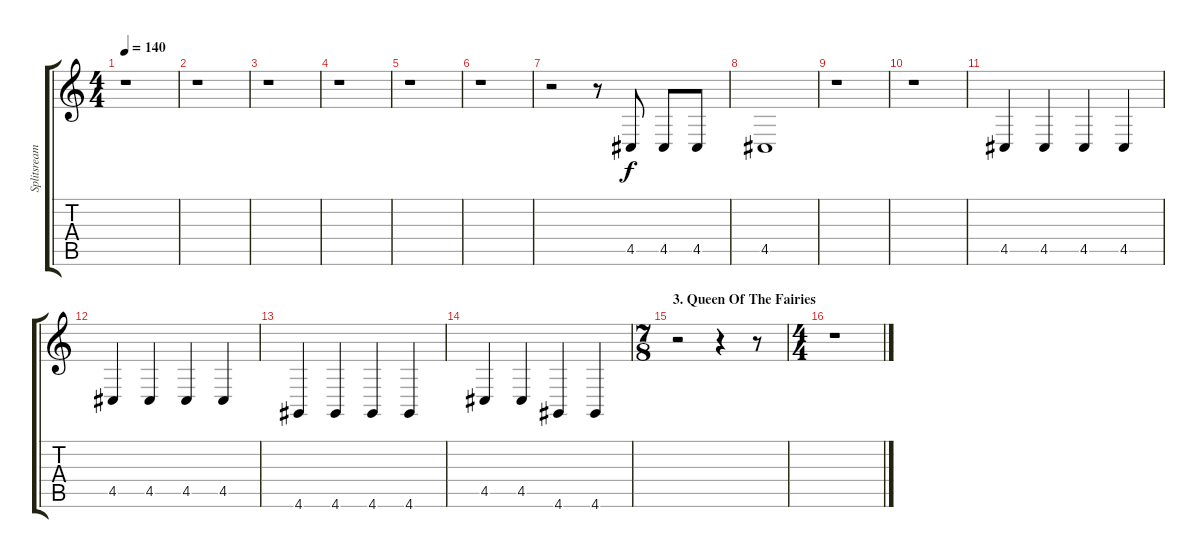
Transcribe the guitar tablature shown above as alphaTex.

\track ("Splitsream" "Splitsream") {instrument timpani}
\staff {score tabs}
\tuning (E4 B3 G3 D3 A2 E2) {hide}
\ts (4 4)
\tempo 140
\clef g2
\ks c
r.1{dy fff} |
r.1 |
r.1 |
r.1 |
r.1 |
r.1 |
r.2 r.8 4.5.8{dy f} 4.5.8 4.5.8 |
4.5.1 |
r.1 |
r.1 |
4.5.4 4.5.4 4.5.4 4.5.4 |
4.5.4 4.5.4 4.5.4 4.5.4 |
4.6.4 4.6.4 4.6.4 4.6.4 |
4.5.4 4.5.4 4.6.4 4.6.4 |
\ts (7 8)
\section ("" "3. Queen Of The Fairies")
r.2 r.4 r.8 |
\ts (4 4)
r.1
